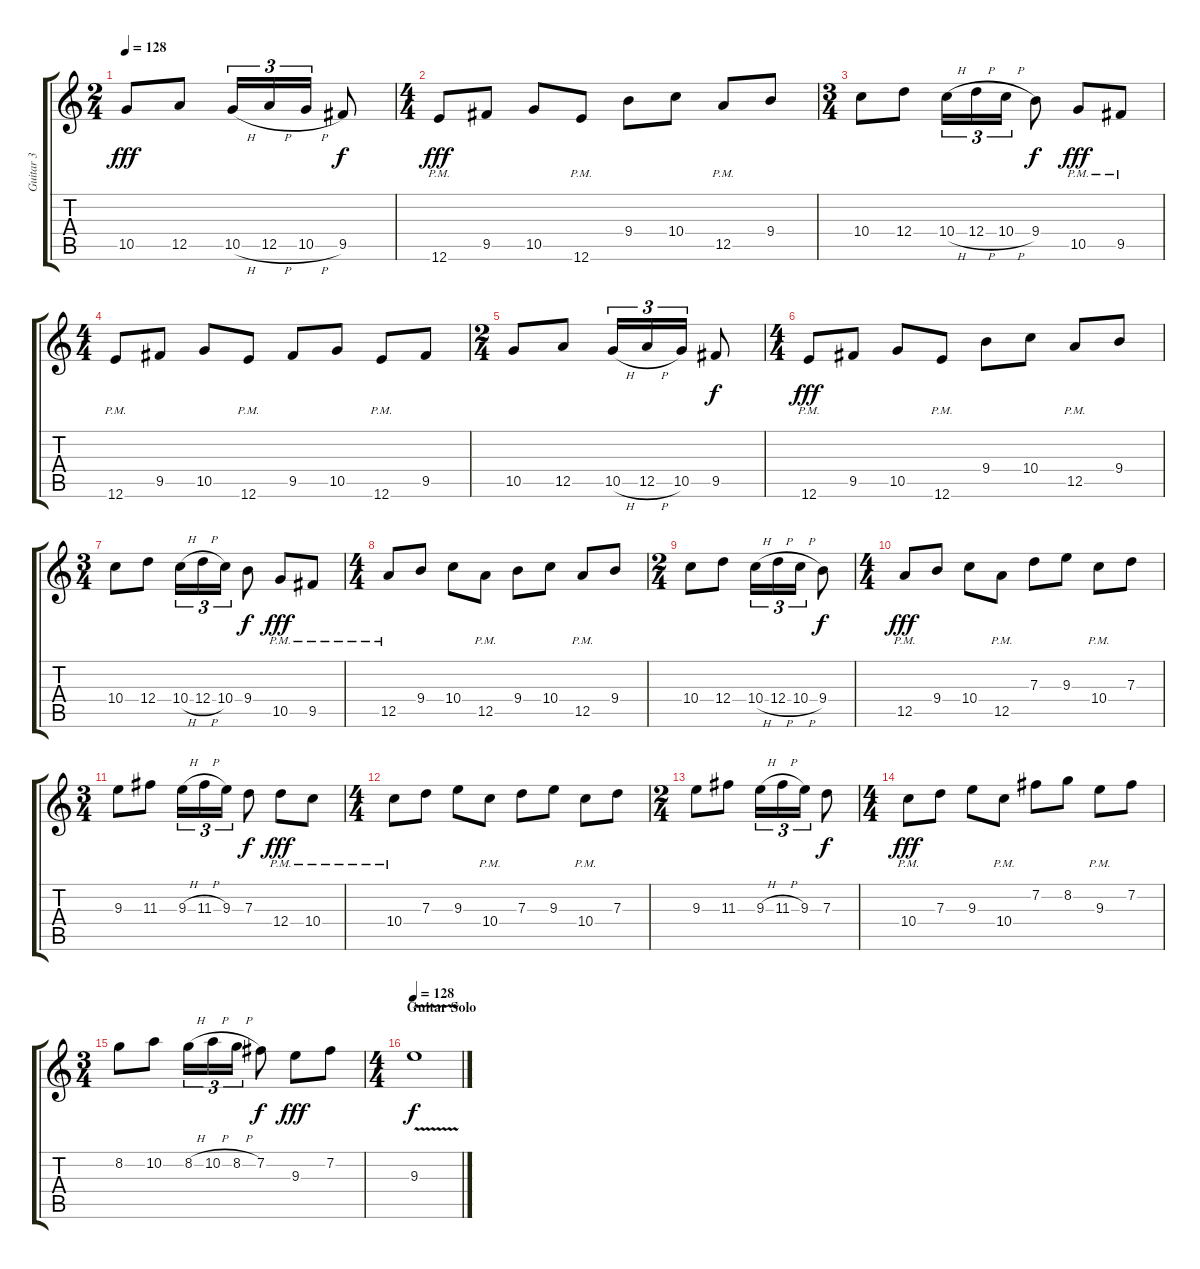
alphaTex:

\track ("Guitar 3" "Guitar 3") {instrument overdrivenguitar}
\staff {score tabs}
\tuning (E4 B3 G3 D3 A2 E2) {hide}
\ts (2 4)
\tempo 128
\clef g2
\ks c
10.5.8{dy fff} 12.5.8 10.5{h}.16{tu (3 2)} 12.5{h}.16{tu (3 2)} 10.5{h}.16{tu (3 2)} 9.5.8{dy f} |
\ts (4 4)
12.6{pm}.8{dy fff} 9.5.8 10.5.8 12.6{pm}.8 9.4.8 10.4.8 12.5{pm}.8 9.4.8 |
\ts (3 4)
10.4.8 12.4.8 10.4{h}.16{tu (3 2)} 12.4{h}.16{tu (3 2)} 10.4{h}.16{tu (3 2)} 9.4.8{dy f} 10.5{pm}.8{dy fff} 9.5{pm}.8 |
\ts (4 4)
12.6{pm}.8 9.5.8 10.5.8 12.6{pm}.8 9.5.8 10.5.8 12.6{pm}.8 9.5.8 |
\ts (2 4)
10.5.8 12.5.8 10.5{h}.16{tu (3 2)} 12.5{h}.16{tu (3 2)} 10.5.16{tu (3 2)} 9.5.8{dy f} |
\ts (4 4)
12.6{pm}.8{dy fff} 9.5.8 10.5.8 12.6{pm}.8 9.4.8 10.4.8 12.5{pm}.8 9.4.8 |
\ts (3 4)
10.4.8 12.4.8 10.4{h}.16{tu (3 2)} 12.4{h}.16{tu (3 2)} 10.4.16{tu (3 2)} 9.4.8{dy f} 10.5{pm}.8{dy fff} 9.5{pm}.8 |
\ts (4 4)
12.5{pm}.8 9.4.8 10.4.8 12.5{pm}.8 9.4.8 10.4.8 12.5{pm}.8 9.4.8 |
\ts (2 4)
10.4.8 12.4.8 10.4{h}.16{tu (3 2)} 12.4{h}.16{tu (3 2)} 10.4{h}.16{tu (3 2)} 9.4.8{dy f} |
\ts (4 4)
12.5{pm}.8{dy fff} 9.4.8 10.4.8 12.5{pm}.8 7.3.8 9.3.8 10.4{pm}.8 7.3.8 |
\ts (3 4)
9.3.8 11.3.8 9.3{h}.16{tu (3 2)} 11.3{h}.16{tu (3 2)} 9.3.16{tu (3 2)} 7.3.8{dy f} 12.4{pm}.8{dy fff} 10.4{pm}.8 |
\ts (4 4)
10.4{pm}.8 7.3.8 9.3.8 10.4{pm}.8 7.3.8 9.3.8 10.4{pm}.8 7.3.8 |
\ts (2 4)
9.3.8 11.3.8 9.3{h}.16{tu (3 2)} 11.3{h}.16{tu (3 2)} 9.3.16{tu (3 2)} 7.3.8{dy f} |
\ts (4 4)
10.4{pm}.8{dy fff} 7.3.8 9.3.8 10.4{pm}.8 7.2.8 8.2.8 9.3{pm}.8 7.2.8 |
\ts (3 4)
8.2.8 10.2.8 8.2{h}.16{tu (3 2)} 10.2{h}.16{tu (3 2)} 8.2{h}.16{tu (3 2)} 7.2.8{dy f} 9.3.8{dy fff} 7.2.8 |
\ts (4 4)
\section ("" "Guitar Solo")
\tempo 128
9.3{v}.1{dy f}
